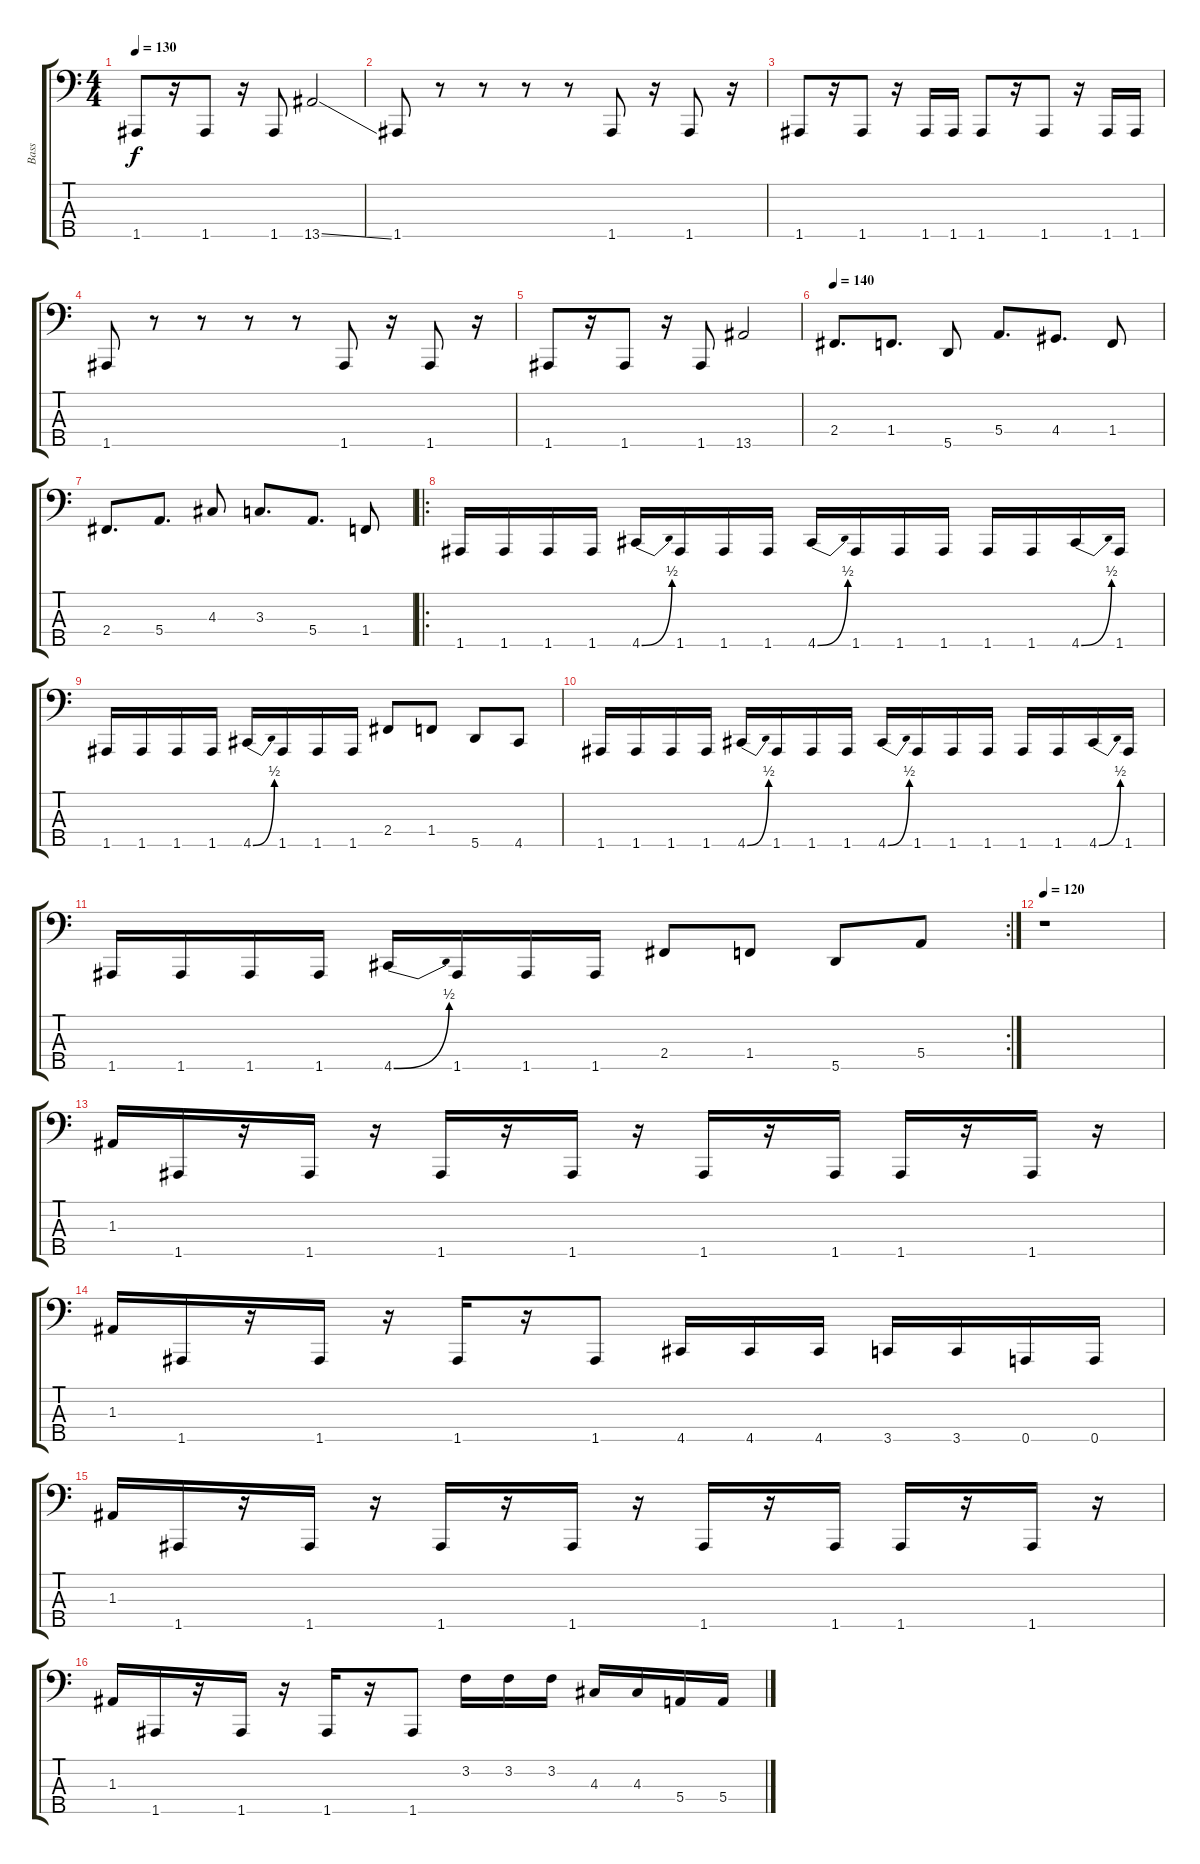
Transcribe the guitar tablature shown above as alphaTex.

\track ("Bass" "Bass") {instrument electricbasspick}
\staff {score tabs}
\tuning (G2 D2 A1 E1 A0) {hide}
\ts (4 4)
\tempo 130
\clef f4
\ks c
1.5.8{dy f} r.16 1.5.8 r.16 1.5.8 13.5{ss}.2 |
1.5.8 r.8 r.8 r.8 r.8 1.5.8 r.16 1.5.8 r.16 |
1.5.8 r.16 1.5.8 r.16 1.5.16 1.5.16 1.5.8 r.16 1.5.8 r.16 1.5.16 1.5.16 |
1.5.8 r.8 r.8 r.8 r.8 1.5.8 r.16 1.5.8 r.16 |
1.5.8 r.16 1.5.8 r.16 1.5.8 13.5.2 |
\tempo 140
2.4.8{d} 1.4.8{d} 5.5.8 5.4.8{d} 4.4.8{d} 1.4.8 |
2.4.8{d} 5.4.8{d} 4.3.8 3.3.8{d} 5.4.8{d} 1.4.8 |
\ro
1.5.16 1.5.16 1.5.16 1.5.16 4.5{be (bend 0 0 60 2)}.16 1.5.16 1.5.16 1.5.16 4.5{be (bend 0 0 60 2)}.16 1.5.16 1.5.16 1.5.16 1.5.16 1.5.16 4.5{be (bend 0 0 60 2)}.16 1.5.16 |
1.5.16 1.5.16 1.5.16 1.5.16 4.5{be (bend 0 0 60 2)}.16 1.5.16 1.5.16 1.5.16 2.4.8 1.4.8 5.5.8 4.5.8 |
1.5.16 1.5.16 1.5.16 1.5.16 4.5{be (bend 0 0 60 2)}.16 1.5.16 1.5.16 1.5.16 4.5{be (bend 0 0 60 2)}.16 1.5.16 1.5.16 1.5.16 1.5.16 1.5.16 4.5{be (bend 0 0 60 2)}.16 1.5.16 |
\rc 2
1.5.16 1.5.16 1.5.16 1.5.16 4.5{be (bend 0 0 60 2)}.16 1.5.16 1.5.16 1.5.16 2.4.8 1.4.8 5.5.8 5.4.8 |
\tempo 120
r.1 |
1.3.16 1.5.16 r.16 1.5.16 r.16 1.5.16 r.16 1.5.16 r.16 1.5.16 r.16 1.5.16 1.5.16 r.16 1.5.16 r.16 |
1.3.16 1.5.16 r.16 1.5.16 r.16 1.5.16 r.16 1.5.8 4.5.16 4.5.16 4.5.16 3.5.16 3.5.16 0.5.16 0.5.16 |
1.3.16 1.5.16 r.16 1.5.16 r.16 1.5.16 r.16 1.5.16 r.16 1.5.16 r.16 1.5.16 1.5.16 r.16 1.5.16 r.16 |
1.3.16 1.5.16 r.16 1.5.16 r.16 1.5.16 r.16 1.5.8 3.2.16 3.2.16 3.2.16 4.3.16 4.3.16 5.4.16 5.4.16
